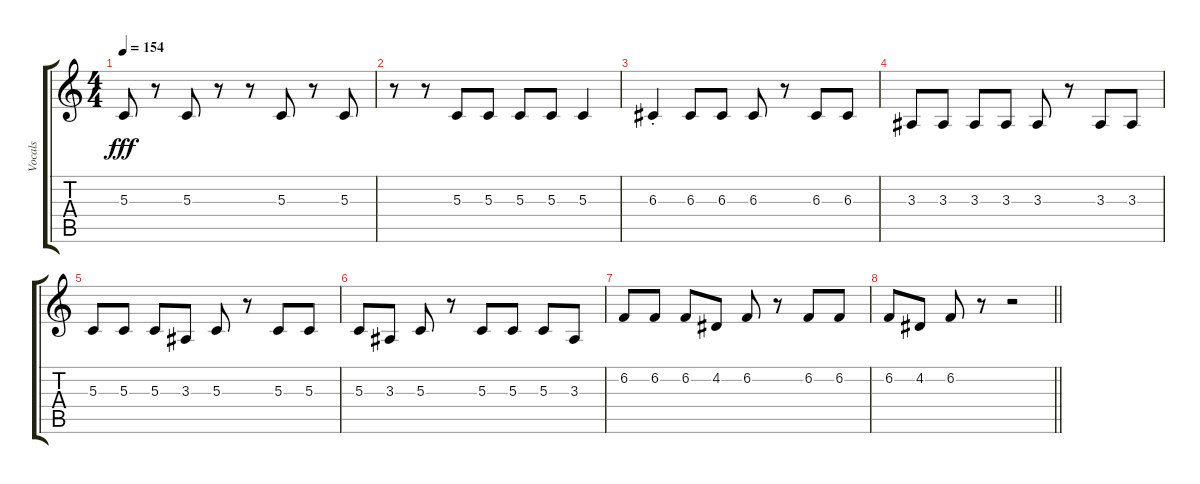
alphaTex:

\track ("Vocals" "Vocals") {instrument baritonesax}
\staff {score tabs}
\tuning (E4 B3 G3 D3 A2 E2) {hide}
\ts (4 4)
\tempo 154
\clef g2
\ks c
5.3.8{dy fff} r.8 5.3.8 r.8 r.8 5.3.8 r.8 5.3.8 |
r.8 r.8 5.3.8 5.3.8 5.3.8 5.3.8 5.3.4 |
6.3{st}.4 6.3.8 6.3.8 6.3.8 r.8 6.3.8 6.3.8 |
3.3.8 3.3.8 3.3.8 3.3.8 3.3.8 r.8 3.3.8 3.3.8 |
5.3.8 5.3.8 5.3.8 3.3.8 5.3.8 r.8 5.3.8 5.3.8 |
5.3.8 3.3.8 5.3.8 r.8 5.3.8 5.3.8 5.3.8 3.3.8 |
6.2.8 6.2.8 6.2.8 4.2.8 6.2.8 r.8 6.2.8 6.2.8 |
\barLineRight lightlight
6.2.8 4.2.8 6.2.8 r.8 r.2
